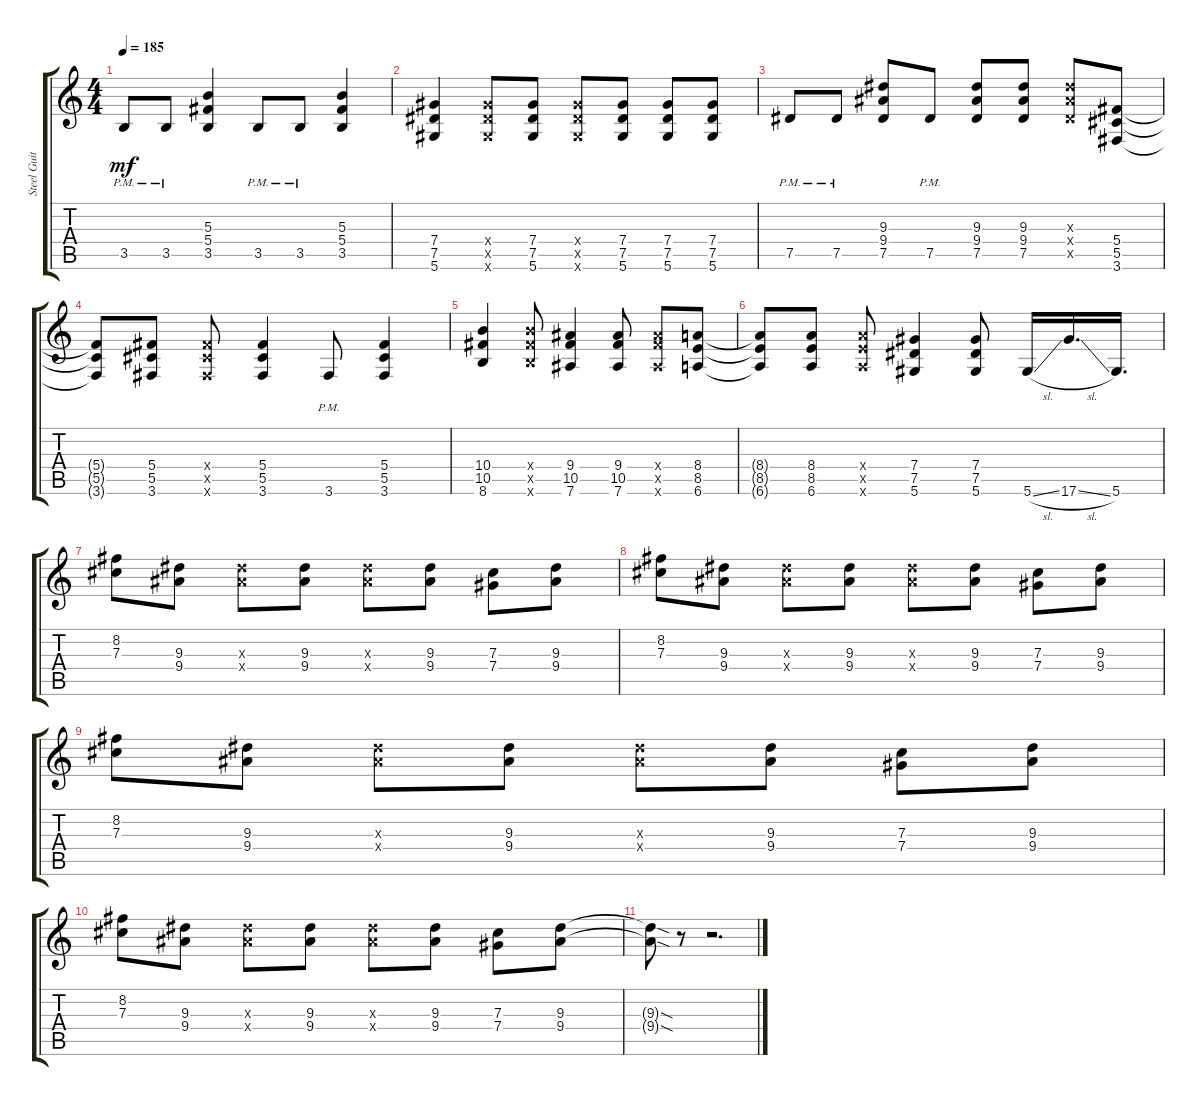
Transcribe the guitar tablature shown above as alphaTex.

\track ("Steel Guitar" "Steel Guit") {instrument overdrivenguitar}
\staff {score tabs}
\tuning (Eb4 Bb3 Gb3 Db3 Ab2 Eb2) {hide}
\ts (4 4)
\tempo 185
\clef g2
\ks c
3.5{pm}.8{dy mf} 3.5{pm}.8 (5.3 5.4 3.5).4 3.5{pm}.8 3.5{pm}.8 (5.3 5.4 3.5).4 |
(7.4 7.5 5.6).4 (7.4{x} 7.5{x} 5.6{x}).8 (7.4 7.5 5.6).8 (7.4{x} 7.5{x} 5.6{x}).8 (7.4 7.5 5.6).8 (7.4 7.5 5.6).8 (7.4 7.5 5.6).8 |
7.5{pm}.8 7.5{pm}.8 (9.3 9.4 7.5).8 7.5{pm}.8 (9.3 9.4 7.5).8 (9.3 9.4 7.5).8 (9.3{x} 9.4{x} 7.5{x}).8 (5.4 5.5 3.6).8 |
(5.4{t} 5.5{t} 3.6{t}).8 (5.4 5.5 3.6).8 (5.4{x} 5.5{x} 3.6{x}).8 (5.4 5.5 3.6).4 3.6{pm}.8 (5.4 5.5 3.6).4 |
(10.4 10.5 8.6).4 (10.4{x} 10.5{x} 8.6{x}).8 (9.4 10.5 7.6).4 (9.4 10.5 7.6).8 (9.4{x} 10.5{x} 7.6{x}).8 (8.4 8.5 6.6).8 |
(8.4{t} 8.5{t} 6.6{t}).8 (8.4 8.5 6.6).8 (8.4{x} 8.5{x} 6.6{x}).8 (7.4 7.5 5.6).4 (7.4 7.5 5.6).8 5.6{sl}.16 17.6{sl}.16{d} 5.6.16{d} |
(8.2 7.3).8 (9.3 9.4).8 (9.3{x} 9.4{x}).8 (9.3 9.4).8 (9.3{x} 9.4{x}).8 (9.3 9.4).8 (7.3 7.4).8 (9.3 9.4).8 |
(8.2 7.3).8 (9.3 9.4).8 (9.3{x} 9.4{x}).8 (9.3 9.4).8 (9.3{x} 9.4{x}).8 (9.3 9.4).8 (7.3 7.4).8 (9.3 9.4).8 |
(8.2 7.3).8 (9.3 9.4).8 (9.3{x} 9.4{x}).8 (9.3 9.4).8 (9.3{x} 9.4{x}).8 (9.3 9.4).8 (7.3 7.4).8 (9.3 9.4).8 |
(8.2 7.3).8 (9.3 9.4).8 (9.3{x} 9.4{x}).8 (9.3 9.4).8 (9.3{x} 9.4{x}).8 (9.3 9.4).8 (7.3 7.4).8 (9.3 9.4).8 |
(9.3{sod t} 9.4{sod t}).8 r.8 r.2{d}
